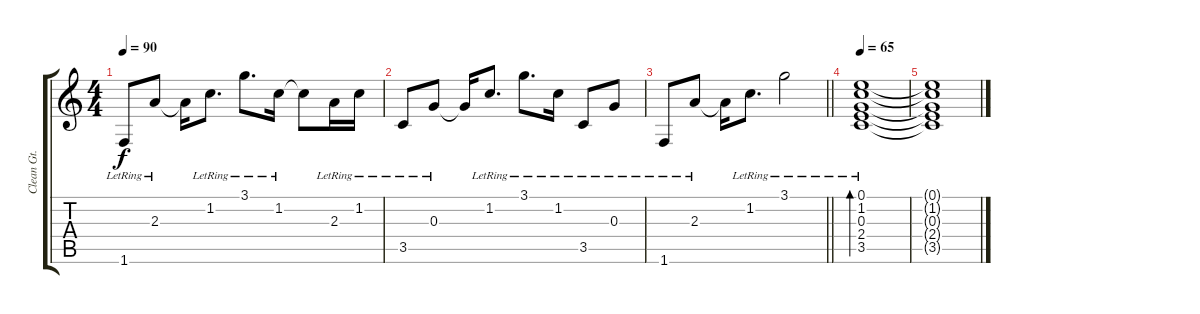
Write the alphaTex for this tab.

\track ("Clean Gt." "Clean Gt.") {instrument electricguitarclean}
\staff {score tabs}
\tuning (E4 B3 G3 D3 A2 E2) {hide}
\ts (4 4)
\tempo 90
\clef g2
\ks c
1.6{lr}.8{dy f} 2.3{lr}.8 2.3{t}.16 1.2{lr}.8{d} 3.1{lr}.8{d} 1.2{lr}.16 1.2{t}.8 2.3{lr}.16 1.2{lr}.16 |
3.5{lr}.8 0.3{lr}.8 0.3{t}.16 1.2{lr}.8{d} 3.1{lr}.8{d} 1.2{lr}.16 3.5{lr}.8 0.3{lr}.8 |
\barLineRight lightlight
1.6{lr}.8 2.3{lr}.8 2.3{t}.16 1.2{lr}.8{d} 3.1{lr}.2 |
\tempo 65
(0.1{lr} 1.2{lr} 0.3{lr} 2.4{lr} 3.5{lr}).1{bd 30} |
(0.1{t} 1.2{t} 0.3{t} 2.4{t} 3.5{t}).1
